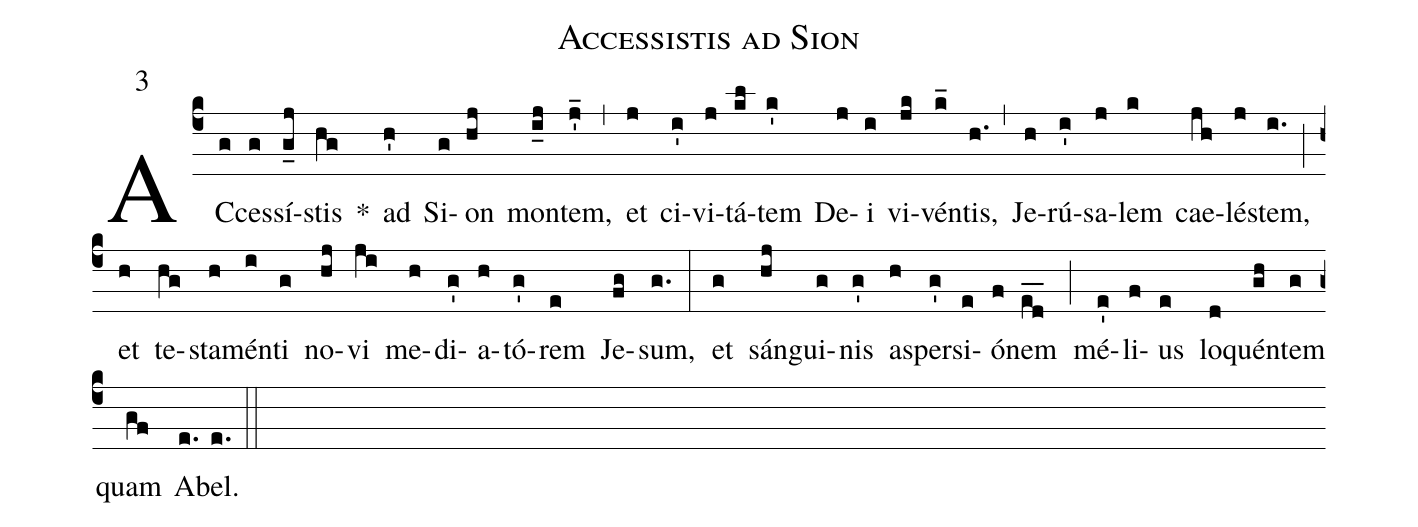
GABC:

name:Accessistis ad Sion;
mode:3;
annotation:3;
office-part:Antiphonae;
%%
(c4) AC(g)ces(g)sí(g_j)stis(hg) *() ad(h') Si(g)on(hj) mon(i_j)tem,(j'_) (,) et(j) ci(i')vi(j)tá(kl)tem(k') De(j)i(i) vi(jk)vén(k_)tis,(h.) (,) Je(h)rú(i')sa(j)lem(k) cae(jh)lé(j)stem,(i.) (;) et(h) te(hg)sta(h)mén(i)ti(g) no(hj)vi(ji) me(h)di(g')a(h)tó(g')rem(e) Je(fg)sum,(g.) (:) et(g) sán(hj)gui(g)nis(g') a(h)sper(g')si(e)ó(f)nem(ed__) (;) mé(e')li(f)us(e) lo(d)quén(gh)tem(g) quam(gf) A(e.)bel.(e.) (::)
